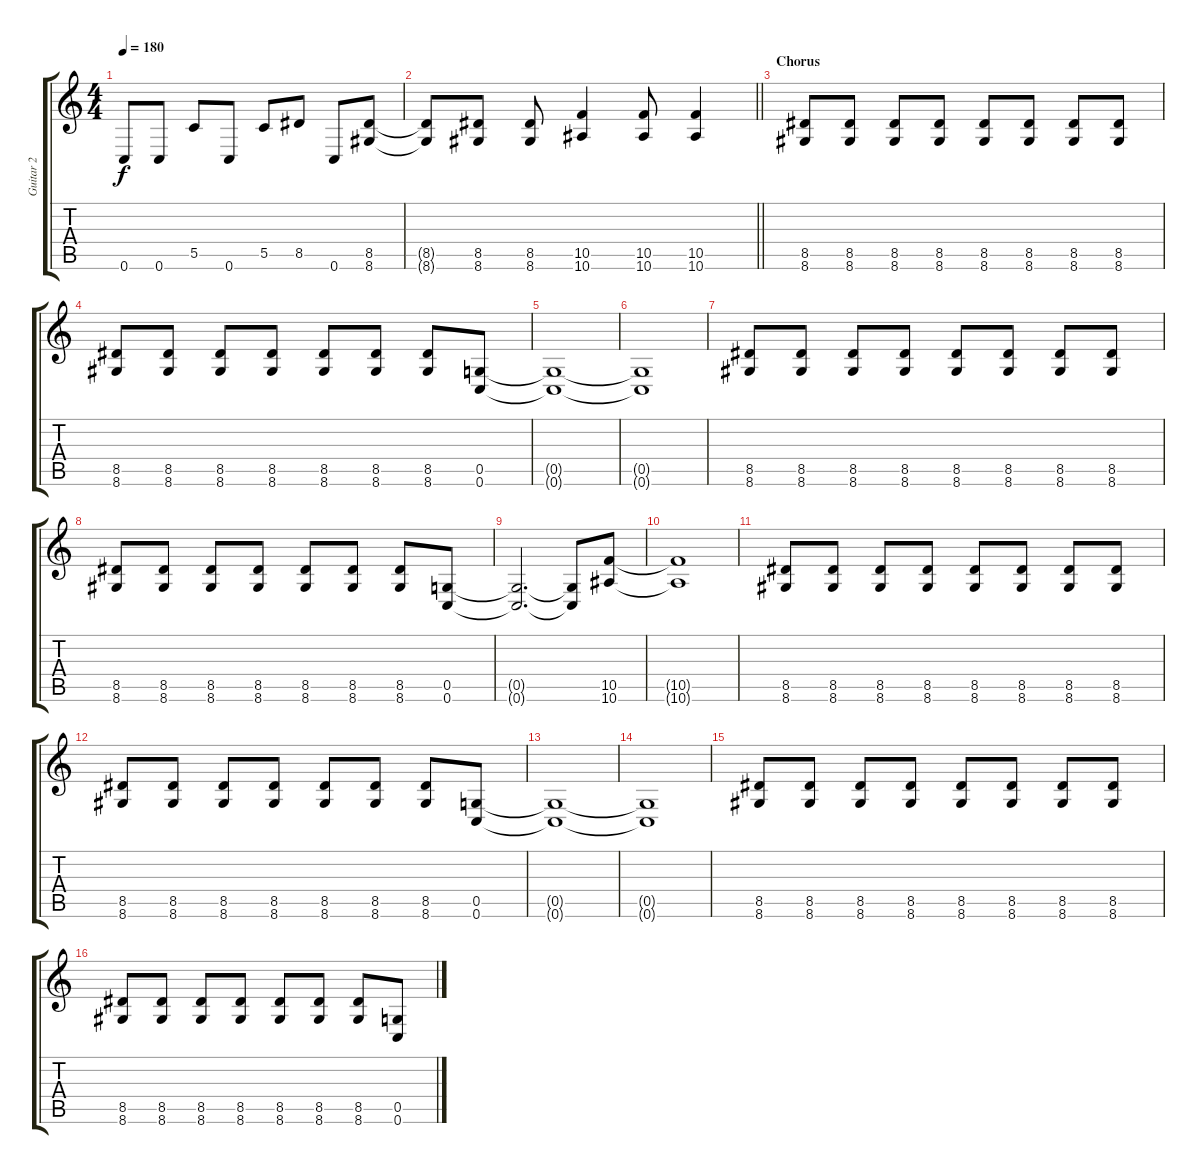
\track ("Guitar 2" "Guitar 2") {instrument overdrivenguitar}
\staff {score tabs}
\tuning (D4 A3 F3 C3 G2 C2) {hide}
\ts (4 4)
\tempo 180
\clef g2
\ks c
0.6.8{dy f} 0.6.8 5.5.8 0.6.8 5.5.8 8.5.8 0.6.8 (8.5 8.6).8 |
\barLineRight lightlight
(8.5{t} 8.6{t}).8 (8.5 8.6).8 (8.5 8.6).8 (10.5 10.6).4 (10.5 10.6).8 (10.5 10.6).4 |
\section ("" "Chorus")
(8.5 8.6).8{volume 14} (8.5 8.6).8 (8.5 8.6).8 (8.5 8.6).8 (8.5 8.6).8 (8.5 8.6).8 (8.5 8.6).8 (8.5 8.6).8 |
(8.5 8.6).8 (8.5 8.6).8 (8.5 8.6).8 (8.5 8.6).8 (8.5 8.6).8 (8.5 8.6).8 (8.5 8.6).8 (0.5 0.6).8 |
(0.5{t} 0.6{t}).1 |
(0.5{t} 0.6{t}).1 |
(8.5 8.6).8 (8.5 8.6).8 (8.5 8.6).8 (8.5 8.6).8 (8.5 8.6).8 (8.5 8.6).8 (8.5 8.6).8 (8.5 8.6).8 |
(8.5 8.6).8 (8.5 8.6).8 (8.5 8.6).8 (8.5 8.6).8 (8.5 8.6).8 (8.5 8.6).8 (8.5 8.6).8 (0.5 0.6).8 |
(0.5{t} 0.6{t}).2{d} (0.5{t} 0.6{t}).8 (10.5 10.6).8 |
(10.5{t} 10.6{t}).1 |
(8.5 8.6).8 (8.5 8.6).8 (8.5 8.6).8 (8.5 8.6).8 (8.5 8.6).8 (8.5 8.6).8 (8.5 8.6).8 (8.5 8.6).8 |
(8.5 8.6).8 (8.5 8.6).8 (8.5 8.6).8 (8.5 8.6).8 (8.5 8.6).8 (8.5 8.6).8 (8.5 8.6).8 (0.5 0.6).8 |
(0.5{t} 0.6{t}).1 |
(0.5{t} 0.6{t}).1 |
(8.5 8.6).8 (8.5 8.6).8 (8.5 8.6).8 (8.5 8.6).8 (8.5 8.6).8 (8.5 8.6).8 (8.5 8.6).8 (8.5 8.6).8 |
(8.5 8.6).8 (8.5 8.6).8 (8.5 8.6).8 (8.5 8.6).8 (8.5 8.6).8 (8.5 8.6).8 (8.5 8.6).8 (0.5 0.6).8
